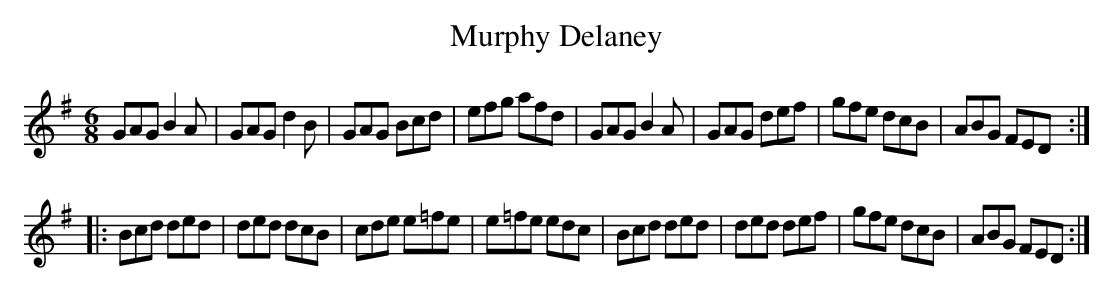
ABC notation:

X:1
T:Murphy Delaney
M:6/8
K:G
GAG B2A | GAG d2B | GAG Bcd | efg afd | \
GAG B2A | GAG def | gfe dcB | ABG FED :|
 |:Bcd ded | ded dcB | cde e=fe | e=fe edc | \
Bcd ded | ded def | gfe dcB | ABG FED :|
